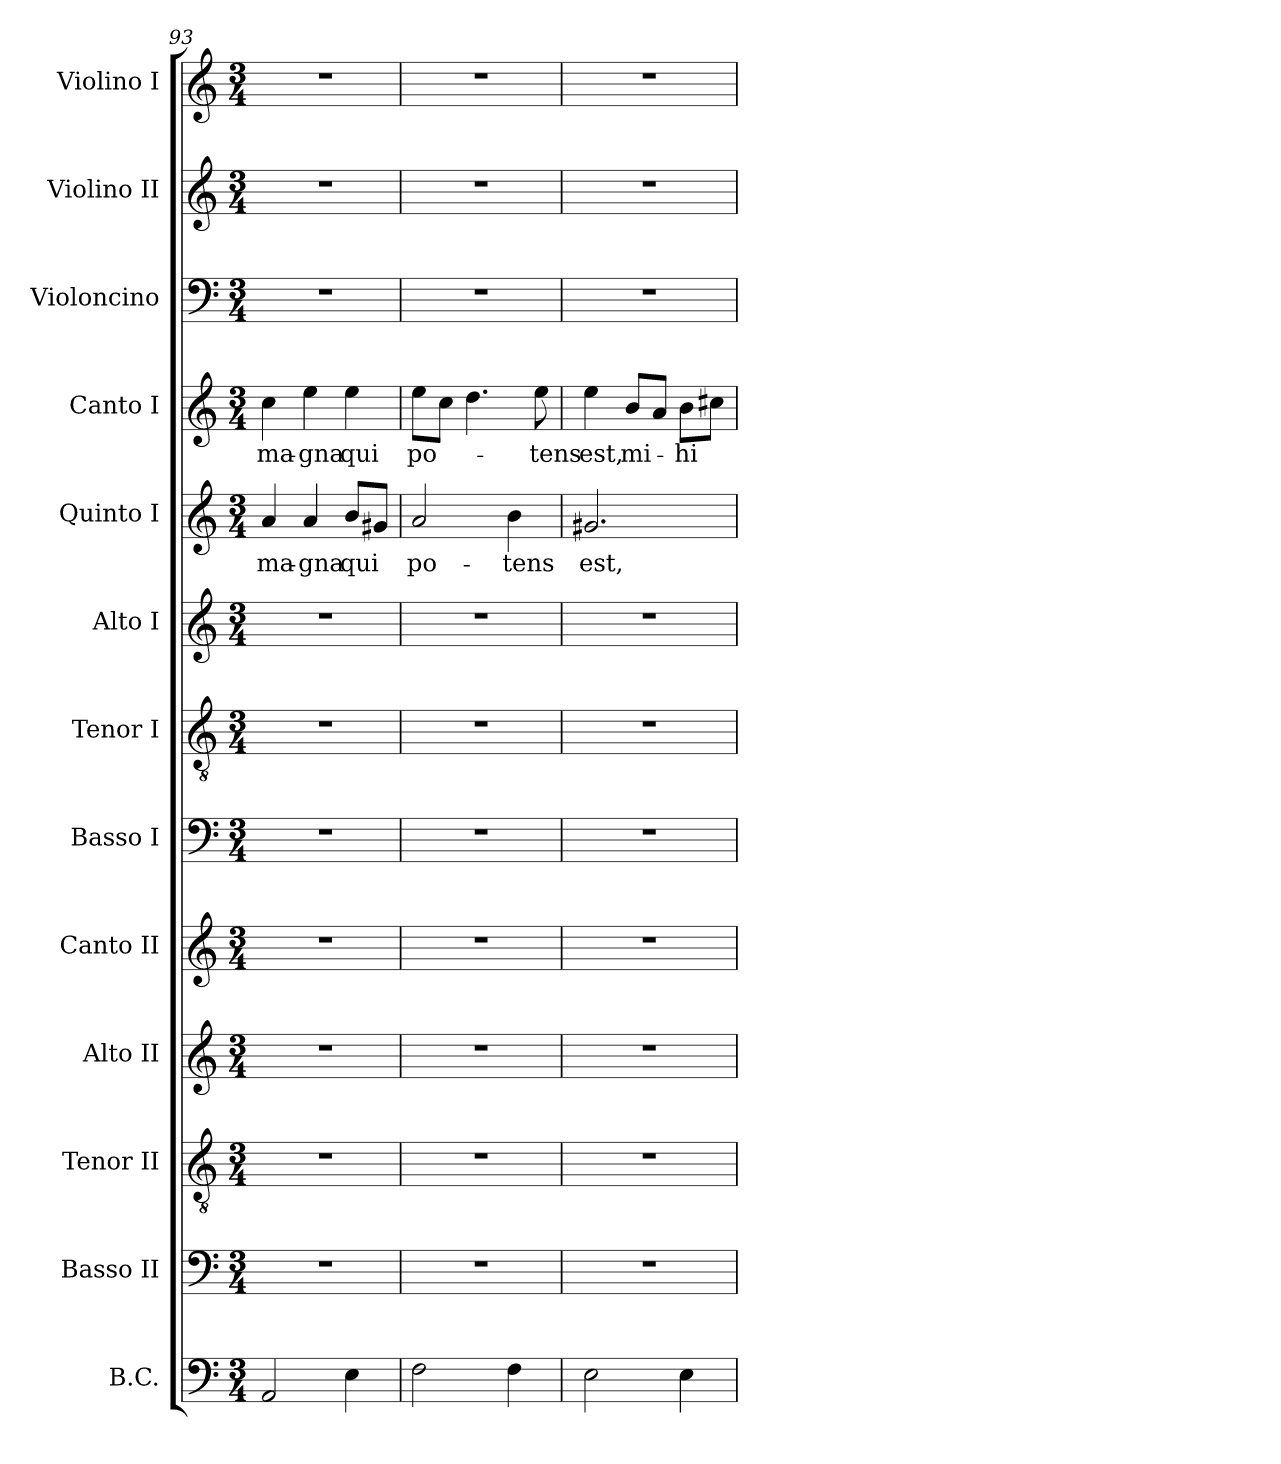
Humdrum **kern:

**kern	**kern	**kern	**kern	**kern	**kern	**kern	**kern	**kern	**text	**kern	**text	**kern	**kern	**kern
*part13	*part12	*part11	*part10	*part9	*part8	*part7	*part6	*part5	*part5	*part4	*part4	*part3	*part2	*part1
*staff13	*staff12	*staff11	*staff10	*staff9	*staff8	*staff7	*staff6	*staff5	*staff5	*staff4	*staff4	*staff3	*staff2	*staff1
*I"B.C.	*I"Basso II	*I"Tenor II	*I"Alto II	*I"Canto II	*I"Basso I	*I"Tenor I	*I"Alto I	*I"Quinto I	*	*I"Canto I	*	*I"Violoncino	*I"Violino II	*I"Violino I
*I'BC	*I'B 2	*I'T 2	*I'A 2	*I'C 2	*I'B 1	*I'T 1	*I'A 1	*I'Q 1	*	*I'C 1	*	*	*I'Vln. II	*I'Vln. I
*clefF4	*clefF4	*clefGv2	*clefG2	*clefG2	*clefF4	*clefGv2	*clefG2	*clefG2	*	*clefG2	*	*clefF4	*clefG2	*clefG2
*k[]	*k[]	*k[]	*k[]	*k[]	*k[]	*k[]	*k[]	*k[]	*	*k[]	*	*k[]	*k[]	*k[]
*C:	*C:	*C:	*C:	*C:	*C:	*C:	*C:	*C:	*	*C:	*	*C:	*C:	*C:
*M3/4	*M3/4	*M3/4	*M3/4	*M3/4	*M3/4	*M3/4	*M3/4	*M3/4	*	*M3/4	*	*M3/4	*M3/4	*M3/4
=93	=93	=93	=93	=93	=93	=93	=93	=93	=93	=93	=93	=93	=93	=93
!	!	!	!	!	!	!	!	!	!LO:LY:b	!	!	!	!	!
!	!	!	!	!	!	!	!	!	!	!	!LO:LY:b	!	!	!
2AA/	2.r	2.r	2.r	2.r	2.r	2.r	2.r	4a/	ma-	4cc\	ma-	2.r	2.r	2.r
!	!	!	!	!	!	!	!	!	!LO:LY:b	!	!	!	!	!
!	!	!	!	!	!	!	!	!	!	!	!LO:LY:b	!	!	!
.	.	.	.	.	.	.	.	4a/	-gna	4ee\	-gna	.	.	.
!	!	!	!	!	!	!	!	!	!LO:LY:b	!	!	!	!	!
!	!	!	!	!	!	!	!	!	!	!	!LO:LY:b	!	!	!
4E\	.	.	.	.	.	.	.	8b/L	qui	4ee\	qui	.	.	.
.	.	.	.	.	.	.	.	8g#X/J	.	.	.	.	.	.
!!LO:PB:g=z
=94	=94	=94	=94	=94	=94	=94	=94	=94	=94	=94	=94	=94	=94	=94
!	!	!	!	!	!	!	!	!	!LO:LY:b	!	!	!	!	!
!	!	!	!	!	!	!	!	!	!	!	!LO:LY:b	!	!	!
2F\	2.r	2.r	2.r	2.r	2.r	2.r	2.r	2a/	po-	8ee\L	po-	2.r	2.r	2.r
.	.	.	.	.	.	.	.	.	.	8cc\J	.	.	.	.
.	.	.	.	.	.	.	.	.	.	4.dd\	.	.	.	.
!	!	!	!	!	!	!	!	!	!LO:LY:b	!	!	!	!	!
4F\	.	.	.	.	.	.	.	4b\	-tens	.	.	.	.	.
!	!	!	!	!	!	!	!	!	!	!	!LO:LY:b	!	!	!
.	.	.	.	.	.	.	.	.	.	8ee\	-tens	.	.	.
=95	=95	=95	=95	=95	=95	=95	=95	=95	=95	=95	=95	=95	=95	=95
!	!	!	!	!	!	!	!	!	!LO:LY:b	!	!	!	!	!
!	!	!	!	!	!	!	!	!	!	!	!LO:LY:b	!	!	!
2E\	2.r	2.r	2.r	2.r	2.r	2.r	2.r	2.g#X/	est,	4ee\	est,	2.r	2.r	2.r
!	!	!	!	!	!	!	!	!	!	!	!LO:LY:b	!	!	!
.	.	.	.	.	.	.	.	.	.	8b/L	mi-	.	.	.
.	.	.	.	.	.	.	.	.	.	8a/J	.	.	.	.
!	!	!	!	!	!	!	!	!	!	!	!LO:LY:b	!	!	!
4E\	.	.	.	.	.	.	.	.	.	8b\L	-hi	.	.	.
.	.	.	.	.	.	.	.	.	.	8cc#X\J	.	.	.	.
=	=	=	=	=	=	=	=	=	=	=	=	=	=	=
*-	*-	*-	*-	*-	*-	*-	*-	*-	*-	*-	*-	*-	*-	*-
